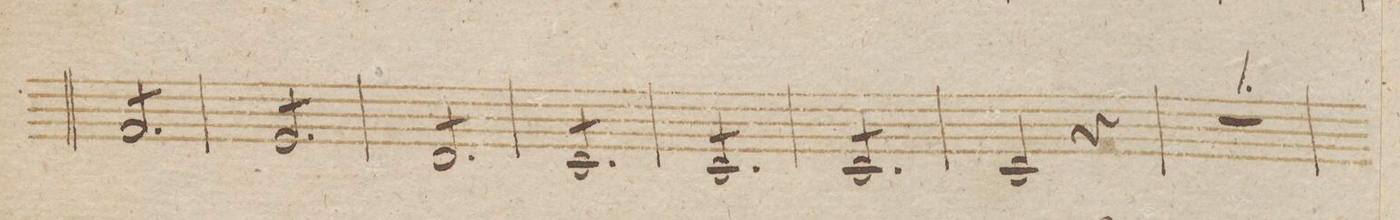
**kern	**dynam
*I"Viola.	*
*clefC3	*
*k[b-]	*
*met(c|)	*
*M3/4	*
8G/L	.
8G/	.
8G/	.
8G/	.
8G/	.
8G/J	.
=205	=205
8F/L	.
8F/	.
8F/	.
8F/	.
8F/	.
8F/J	.
=206	=206
8E/L	.
8E/	.
8E/	.
8E/	.
8E/	.
8E/J	.
=207	=207
8D/L	.
8D/	.
8D/	.
8D/	.
8D/	.
8D/J	.
=208	=208
8D/L	.
8D/	.
8D/	.
8D/	.
8D/	.
8D/J	.
=209	=209
8D/L	.
8D/	.
8D/	.
8D/	.
8D/	.
8D/J	.
*Xtremolo	*
=210	=210
2D/	.
4r	.
=211	=211
2.r	.
=212	=212
*-	*-
